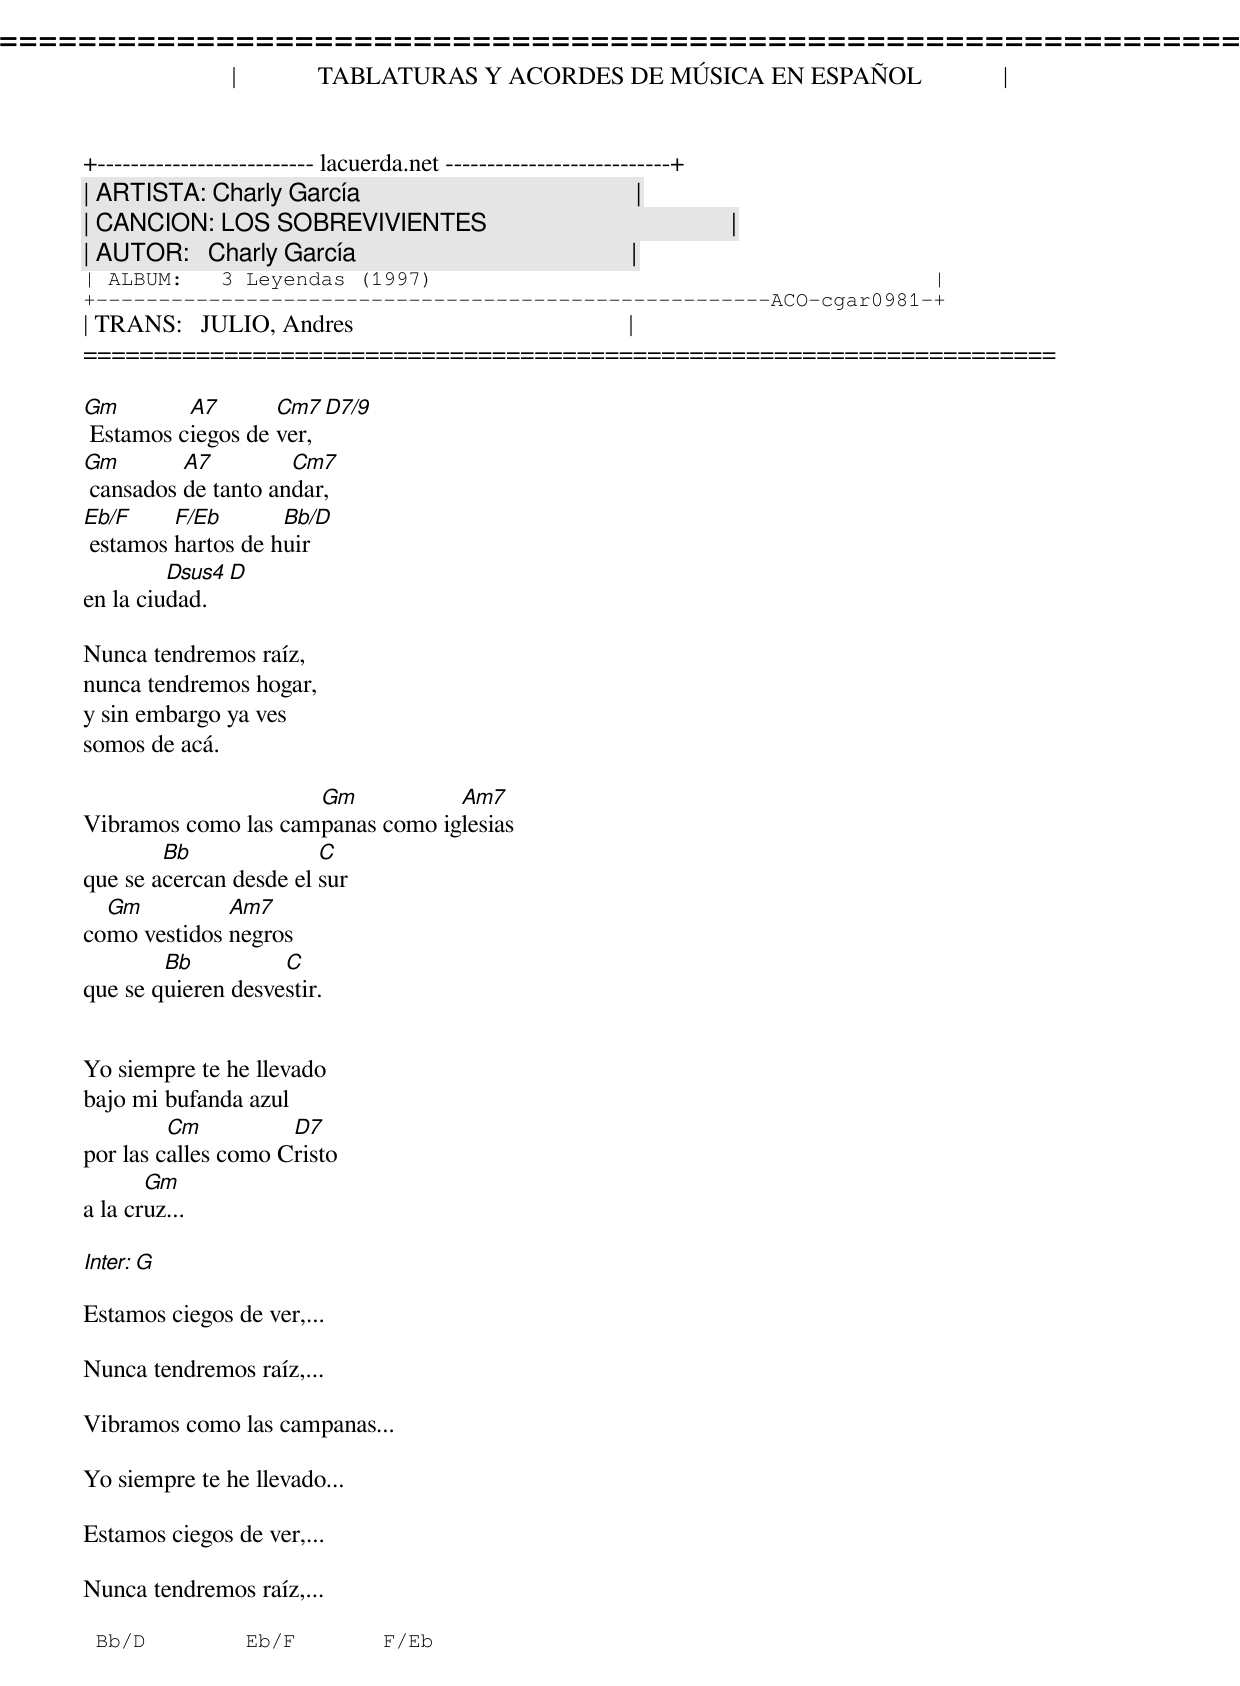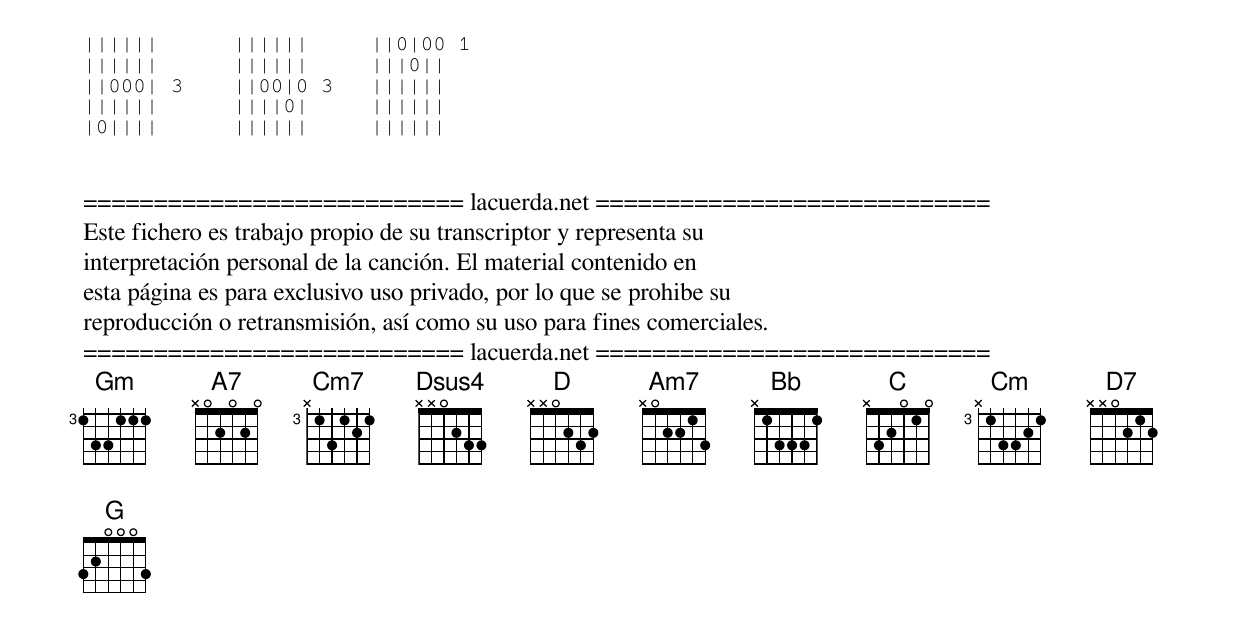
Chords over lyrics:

=====================================================================
|             TABLATURAS Y ACORDES DE MÚSICA EN ESPAÑOL             |
+-------------------------- lacuerda.net ---------------------------+
| ARTISTA: Charly García                                            |
| CANCION: LOS SOBREVIVIENTES                                       |
| AUTOR:   Charly García                                            |
| ALBUM:   3 Leyendas (1997)                                        |
+------------------------------------------------------ACO-cgar0981-+
| TRANS:   JULIO, Andres                                            |
=====================================================================

Gm        A7       Cm7  D7/9
 Estamos ciegos de ver,
Gm        A7         Cm7
 cansados de tanto andar,
Eb/F     F/Eb       Bb/D
 estamos hartos de huir
         Dsus4  D
en la ciudad.

Nunca tendremos raíz,
nunca tendremos hogar,
y sin embargo ya ves
somos de acá.

                     Gm           Am7
Vibramos como las campanas como iglesias
        Bb              C
que se acercan desde el sur
  Gm          Am7
como vestidos negros
        Bb          C
que se quieren desvestir.


Yo siempre te he llevado
bajo mi bufanda azul
         Cm          D7
por las calles como Cristo
       Gm
a la cruz...

Inter: G

Estamos ciegos de ver,...

Nunca tendremos raíz,...

Vibramos como las campanas...

Yo siempre te he llevado...

Estamos ciegos de ver,...

Nunca tendremos raíz,...

 Bb/D        Eb/F       F/Eb
||||||      ||||||     ||0|00 1
||||||      ||||||     |||0||
||000| 3    ||00|0 3   ||||||
||||||      ||||0|     ||||||
|0||||      ||||||     ||||||


=========================== lacuerda.net ============================
Este fichero es trabajo propio de su transcriptor y representa su
interpretación personal de la canción. El material contenido en
esta página es para exclusivo uso privado, por lo que se prohibe su
reproducción o retransmisión, así como su uso para fines comerciales.
=========================== lacuerda.net ============================
